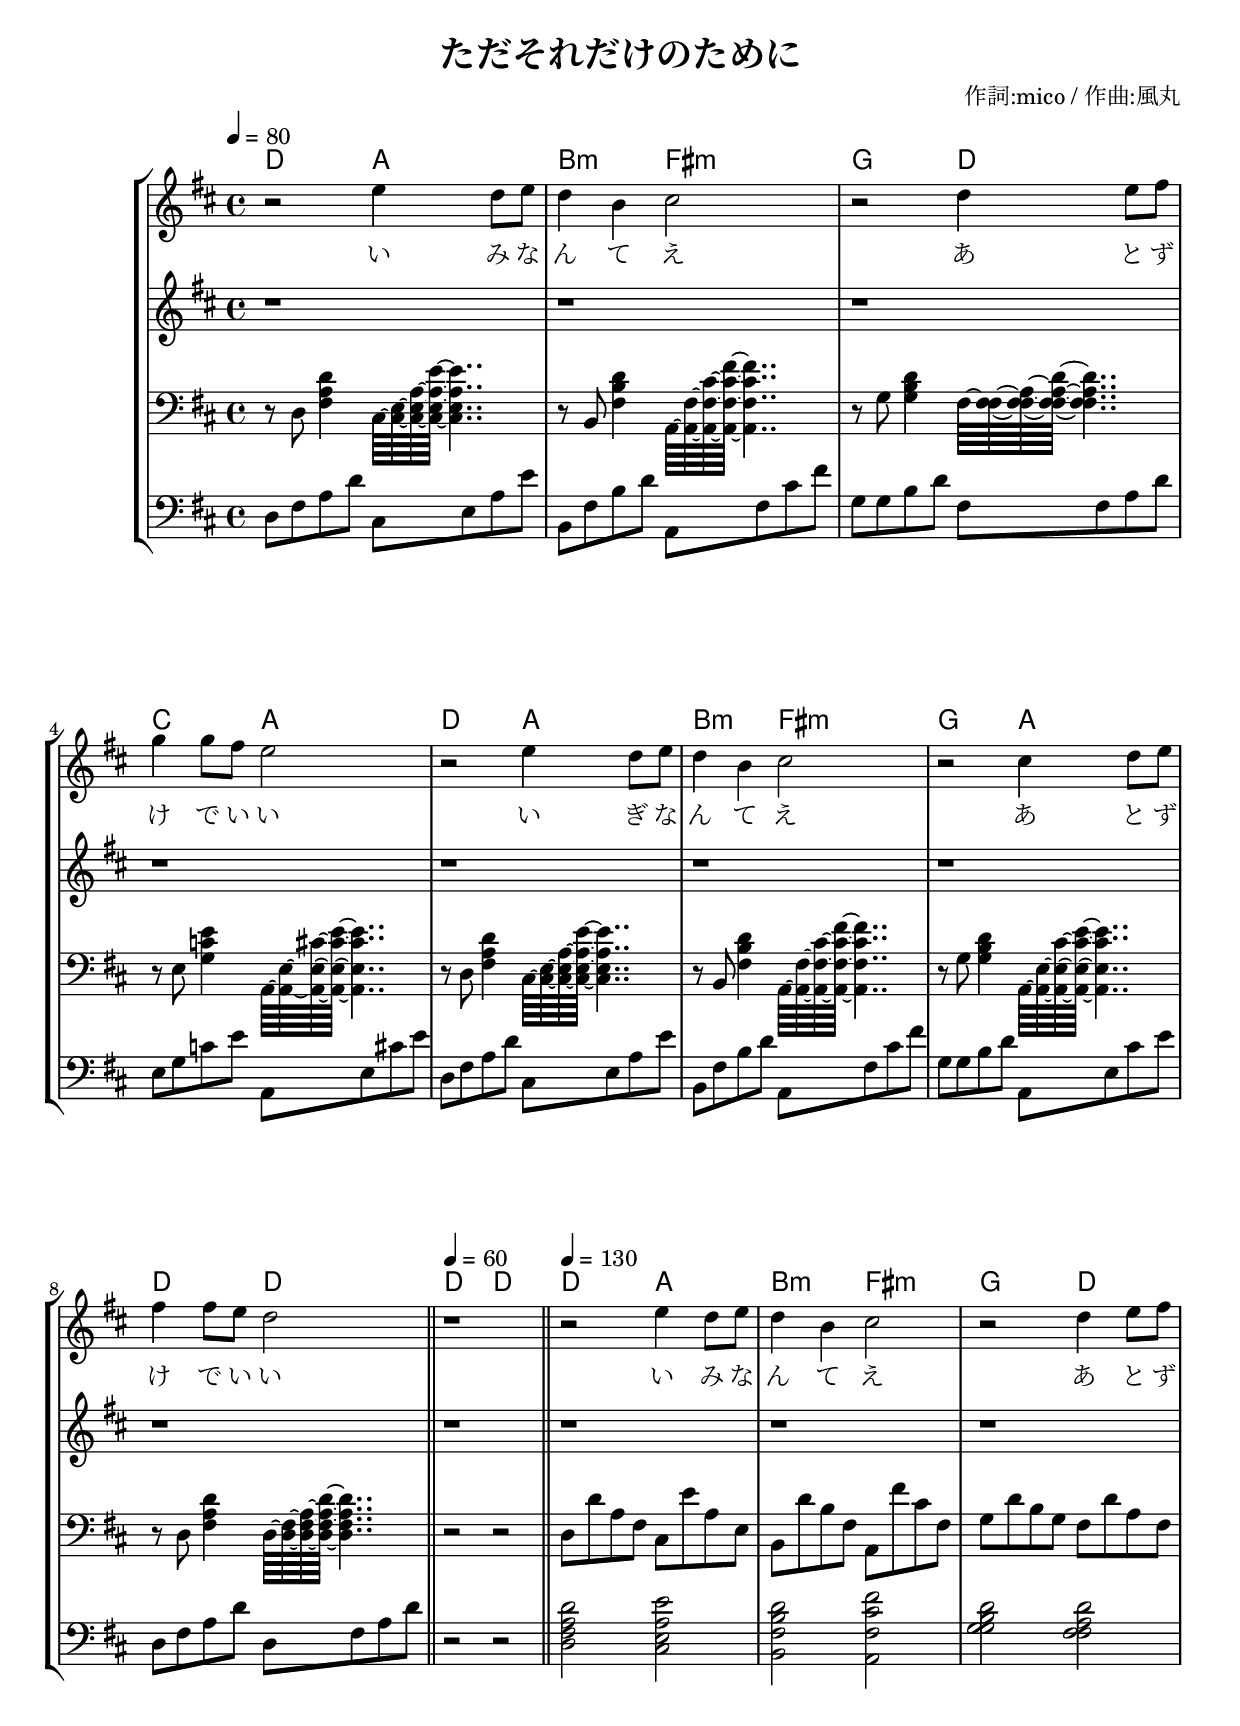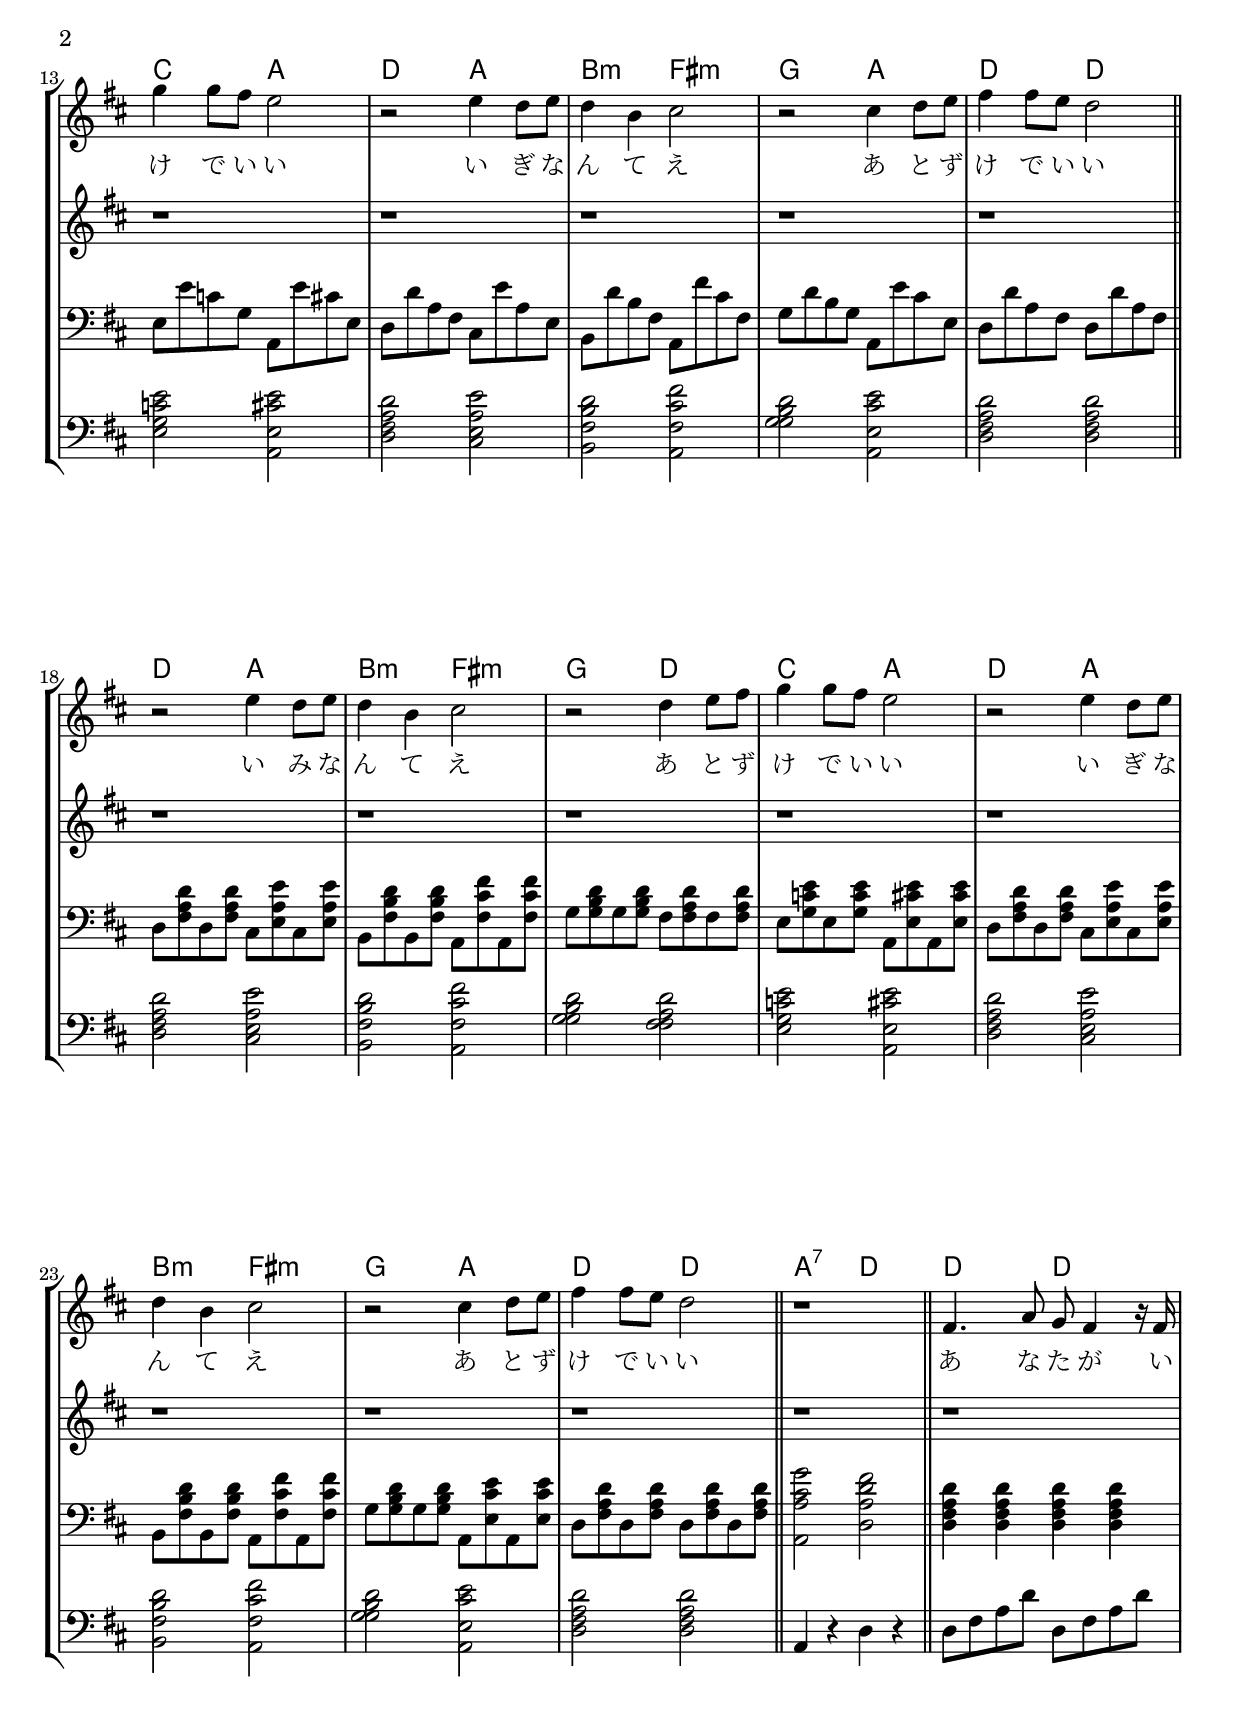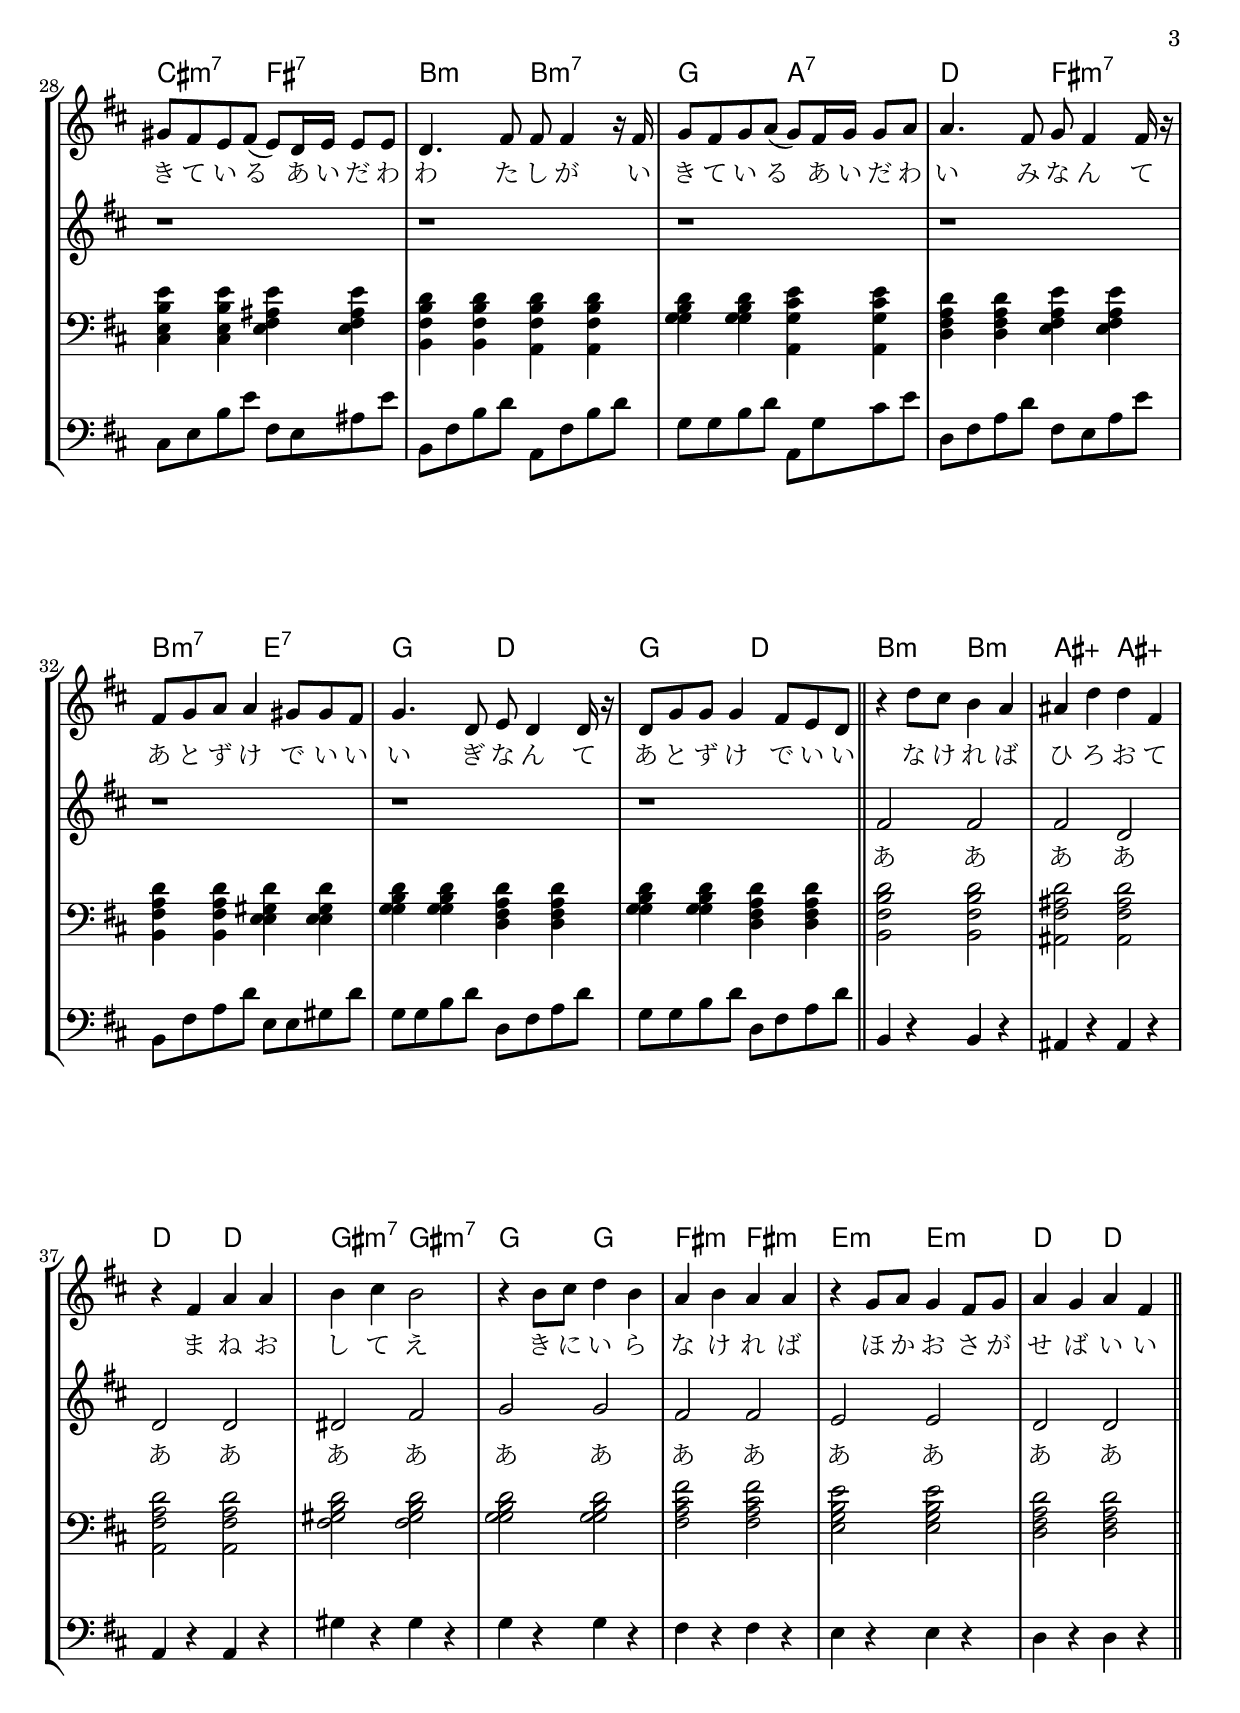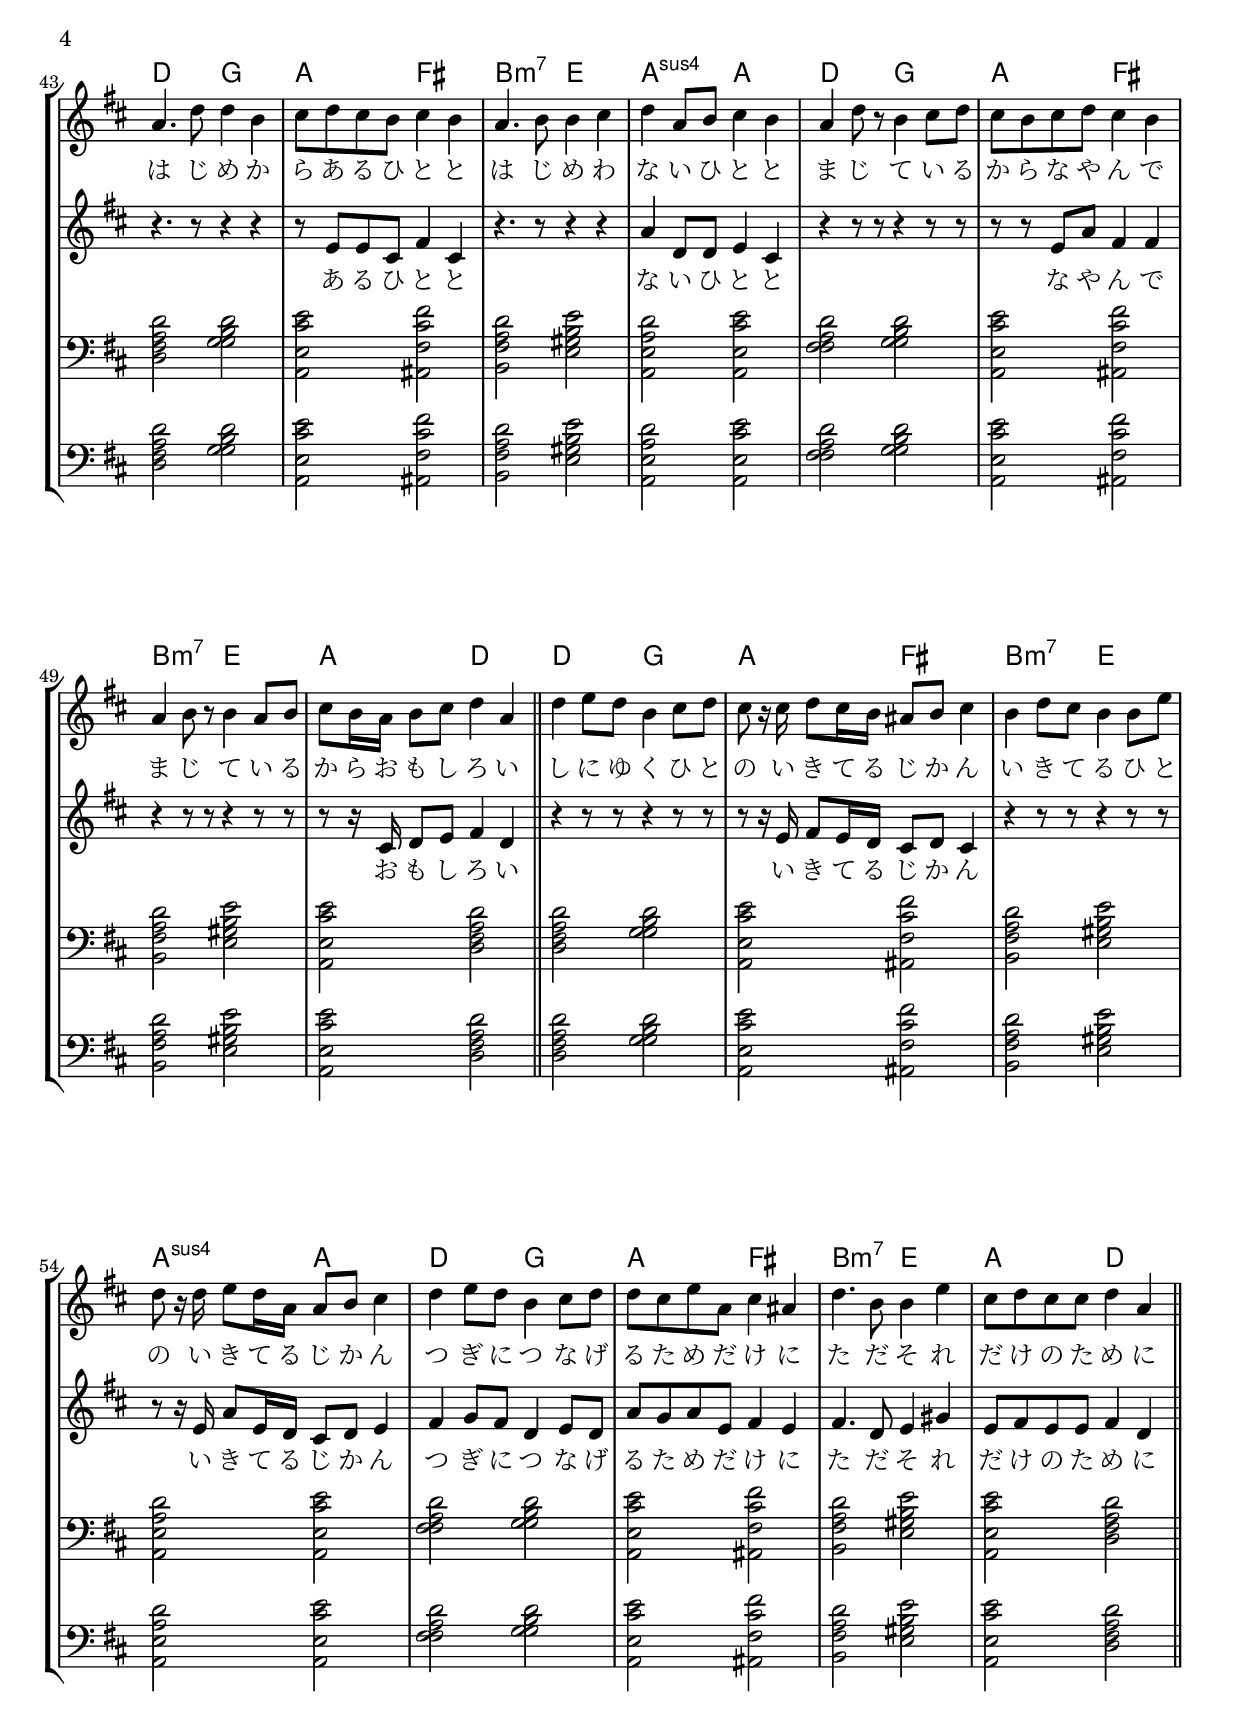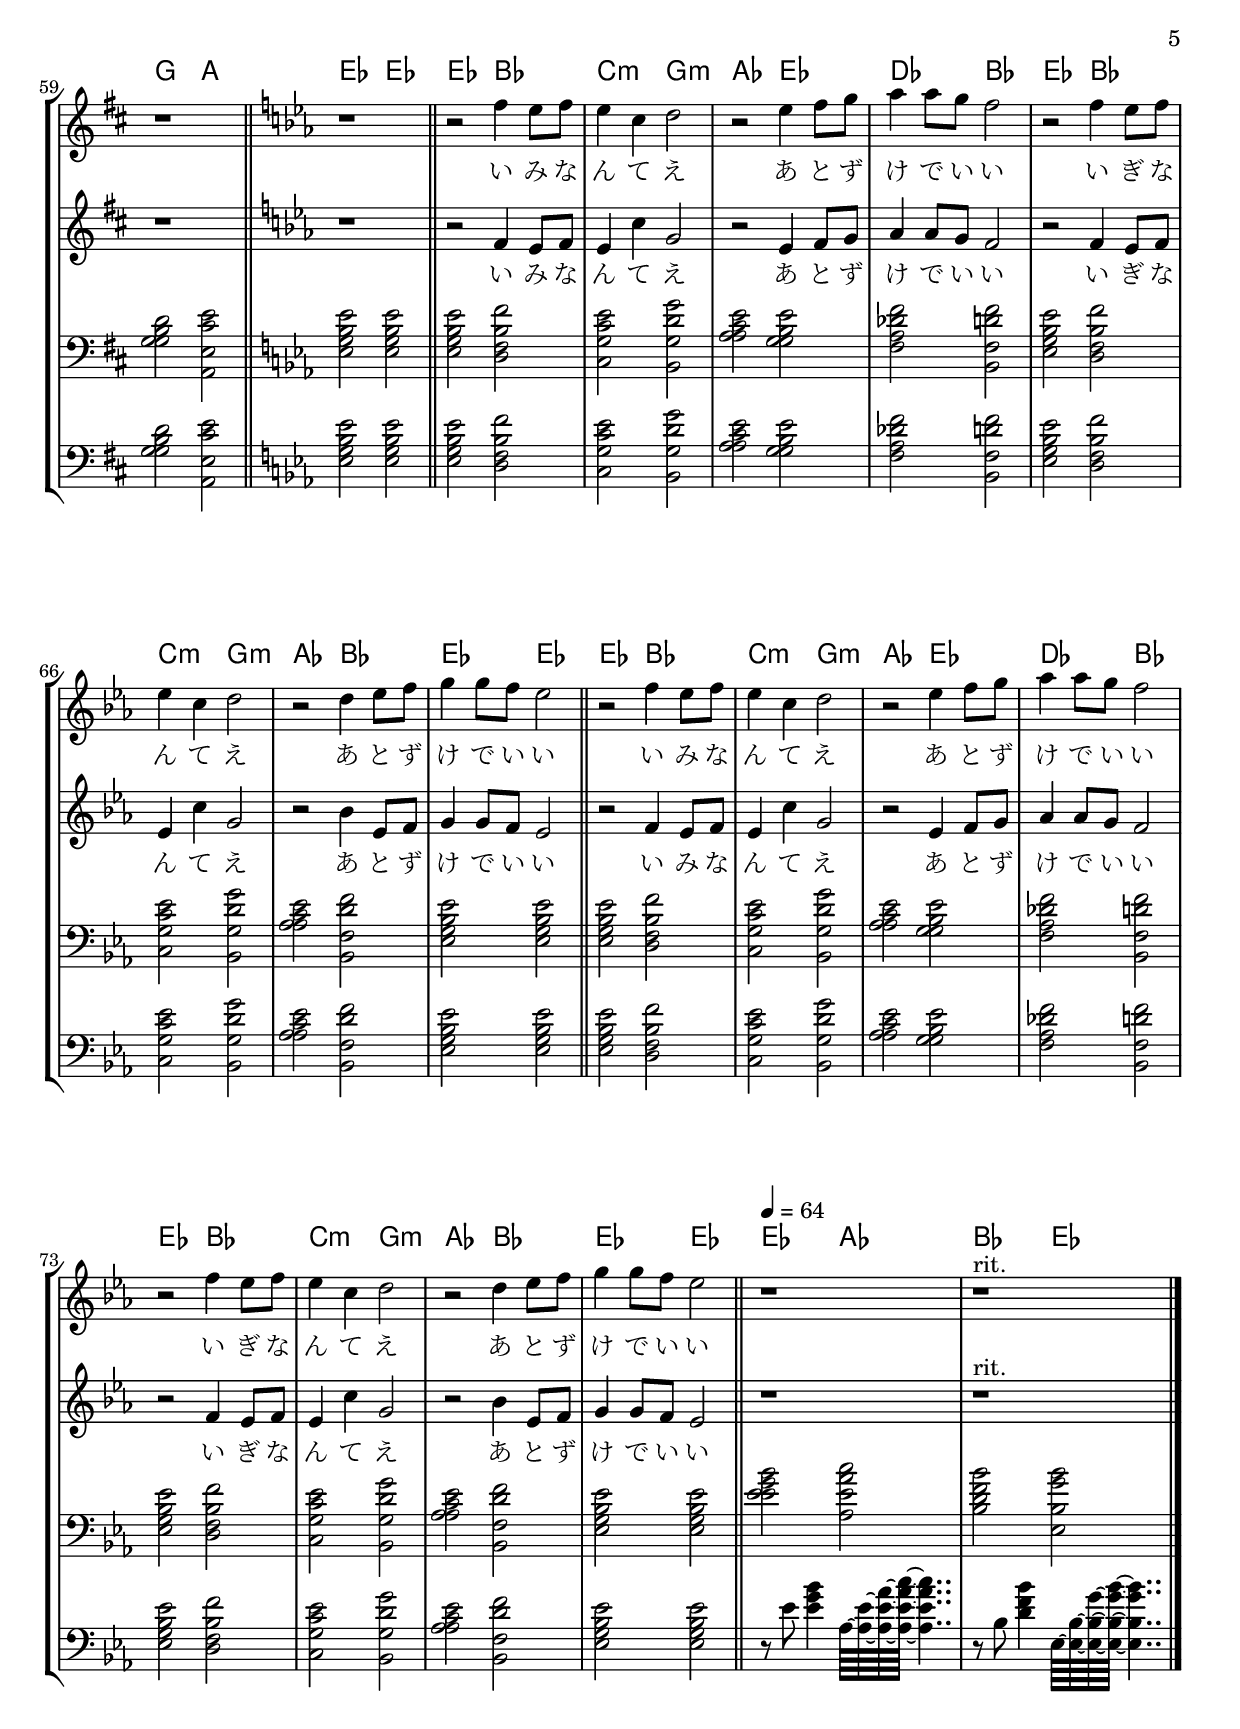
\version "2.12.1"

\header {
	title = \markup {ただそれだけのために}
	composer = \markup \center-column {"作詞:mico / 作曲:風丸"}
}

harmony = \chordmode {
	d2 a b:m fis:m g d c a d a b:m fis:m g a d d 

	d d 

	d a b:m fis:m g d c a d a b:m fis:m g a d d 

	d a b:m fis:m g d c a d a b:m fis:m g a d d 

	a:7 d 

	d d cis:min7 fis:7 b:m b:min7 g a:7 d fis:min7 b:min7 e:7 g d g d 

	b:m b:m ais:aug ais:aug d d gis:m7 gis:m7 g g fis:m fis:m e:m e:m d d 

	d g a fis b:min7 e a:sus4 a d g a fis b:min7 e a d 

	d g a fis b:min7 e a:sus4 a d g a fis b:min7 e a d 

	g a 

	es es 

	es bes c:m g:m as es des bes es bes c:m g:m as bes es es 

	es bes c:m g:m as es des bes es bes c:m g:m as bes es es 

	es as bes es 
}

melody = {
	\set Staff.midiInstrument = #"Music box"
		\key d \major
	\tempo 4 = 80
r2  e''4  d''8  e''8 
	d''4  b'4  cis''2 
	r2  d''4  e''8  fis''8 
	g''4  g''8  fis''8  e''2 
	r2  e''4  d''8  e''8 
	d''4  b'4  cis''2 
	r2  cis''4  d''8  e''8 
	fis''4  fis''8  e''8  d''2
	\tempo 4 = 60
	r1   
	\set Staff.midiInstrument = #"fss0.35"
		\tempo 4 = 130
r2  e''4  d''8  e''8 
	d''4  b'4  cis''2 
	r2  d''4  e''8  fis''8 
	g''4  g''8  fis''8  e''2 
	r2  e''4  d''8  e''8 
	d''4  b'4  cis''2 
	r2  cis''4  d''8  e''8 
	fis''4  fis''8  e''8  d''2
	\set Staff.midiInstrument = #"Harmonica"
	r2  e''4  d''8  e''8 
	d''4  b'4  cis''2 
	r2  d''4  e''8  fis''8 
	g''4  g''8  fis''8  e''2 
	r2  e''4  d''8  e''8 
	d''4  b'4  cis''2 
	r2  cis''4  d''8  e''8 
	fis''4  fis''8  e''8  d''2
	r1   
	\set Staff.midiInstrument = #"fss0.35"
	fis'4.  a'8  g'8  fis'4  r16  fis'16 
	gis'8  fis'8  e'8  fis'8  (e'8)  d'16  e'16  e'8  e'8 
	d'4.  fis'8  fis'8  fis'4  r16  fis'16 
	g'8  fis'8  g'8  a'8  (g'8)  fis'16  g'16  g'8  a'8 
	a'4.  fis'8  g'8  fis'4  fis'16  r16 
	fis'8  g'8  a'8  a'4  gis'8  gis'8  fis'8 
	g'4.  d'8  e'8  d'4  d'16  r16 
	d'8  g'8  g'8  g'4  fis'8  e'8  d'8
	\set Staff.midiInstrument = #"fss0.35"
	r4  d''8  cis''8  b'4  a'4 
	ais'4  d''4  d''4  fis'4 
	r4  fis'4  a'4  a'4 
	b'4  cis''4  b'2 
	r4  b'8  cis''8  d''4  b'4 
	a'4  b'4  a'4  a'4 
	r4  g'8  a'8  g'4  fis'8  g'8 
	a'4  g'4  a'4  fis'4
	\set Staff.midiInstrument = #"fss0.35"
	a'4.  d''8  d''4  b'4 
	cis''8  d''8  cis''8  b'8  cis''4  b'4 
	a'4.  b'8  b'4  cis''4 
	d''4  a'8  b'8  cis''4  b'4 
	a'4  d''8  r8  b'4  cis''8  d''8 
	cis''8  b'8  cis''8  d''8  cis''4  b'4 
	a'4  b'8  r8  b'4  a'8  b'8 
	cis''8  b'16  a'16  b'8  cis''8  d''4  a'4
	\set Staff.midiInstrument = #"fss0.35"
	d''4  e''8  d''8  b'4  cis''8  d''8 
	cis''8  r16  cis''16  d''8  cis''16  b'16  ais'8  b'8  cis''4 
	b'4  d''8  cis''8  b'4  b'8  e''8 
	d''8  r16  d''16  e''8  d''16  a'16  a'8  b'8  cis''4 
	d''4  e''8  d''8  b'4  cis''8  d''8 
	d''8  cis''8  e''8  a'8  cis''4  ais'4 
	d''4.  b'8  b'4  e''4 
	cis''8  d''8  cis''8  cis''8  d''4  a'4
	r1   
	\key es \major
	r1   
	\set Staff.midiInstrument = #"fss0.35"
	r2  f''4  es''8  f''8 
	es''4  c''4  d''2 
	r2  es''4  f''8  g''8 
	as''4  as''8  g''8  f''2 
	r2  f''4  es''8  f''8 
	es''4  c''4  d''2 
	r2  d''4  es''8  f''8 
	g''4  g''8  f''8  es''2
	\set Staff.midiInstrument = #"Brass Section"
	r2  f''4  es''8  f''8 
	es''4  c''4  d''2 
	r2  es''4  f''8  g''8 
	as''4  as''8  g''8  f''2 
	r2  f''4  es''8  f''8 
	es''4  c''4  d''2 
	r2  d''4  es''8  f''8 
	g''4  g''8  f''8  es''2
	\tempo 4 = 64
	r1 | r1^"rit." \bar "|."
}

words = \lyricmode {
	い  み  な  ん  て  え  あ  と  ず  け  で  い  い  い  ぎ  な  ん  て  え  あ  と  ず  け  で  い  い  
	
	い  み  な  ん  て  え  あ  と  ず  け  で  い  い  い  ぎ  な  ん  て  え  あ  と  ず  け  で  い  い  
	い  み  な  ん  て  え  あ  と  ず  け  で  い  い  い  ぎ  な  ん  て  え  あ  と  ず  け  で  い  い  
	
	あ  な  た  が  い  き  て  い  る  あ  い  だ  わ  わ  た  し  が  い  き  て  い  る  あ  い  だ  わ  い  み  な  ん  て  あ  と  ず  け  で  い  い  い  ぎ  な  ん  て  あ  と  ず  け  で  い  い  
	な  け  れ  ば  ひ  ろ  お  て  ま  ね  お  し  て  え  き  に  い  ら  な  け  れ  ば  ほ  か  お  さ  が  せ  ば  い  い  
	は  じ  め  か  ら  あ  る  ひ  と  と  は  じ  め  わ  な  い  ひ  と  と  ま  じ  て  い  る  か  ら  な  や  ん  で  ま  じ  て  い  る  か  ら  お  も  し  ろ  い  
	し  に  ゆ  く  ひ  と  の  い  き  て  る  じ  か  ん  い  き  て  る  ひ  と  の  い  き  て  る  じ  か  ん  つ  ぎ  に  つ  な  げ  る  た  め  だ  け  に  た  だ  そ  れ  だ  け  の  た  め  に  
	
	
	い  み  な  ん  て  え  あ  と  ず  け  で  い  い  い  ぎ  な  ん  て  え  あ  と  ず  け  で  い  い  
	い  み  な  ん  て  え  あ  と  ず  け  で  い  い  い  ぎ  な  ん  て  え  あ  と  ず  け  で  い  い  
	
}

secondmelody = {
	\key d \major
	\tempo 4 = 80
	r1 | r1 | r1 | r1 | r1 | r1 | r1 | r1   
	\tempo 4 = 60
	r1   
	\tempo 4 = 130
	r1 | r1 | r1 | r1 | r1 | r1 | r1 | r1   
	r1 | r1 | r1 | r1 | r1 | r1 | r1 | r1   
	r1   
	r1 | r1 | r1 | r1 | r1 | r1 | r1 | r1   
	\set Staff.midiInstrument = #"fss0.42"
	fis'2  fis'2 
	fis'2  d'2 
	d'2  d'2 
	dis'2  fis'2 
	g'2  g'2 
	fis'2  fis'2 
	e'2  e'2 
	d'2  d'2
	\set Staff.midiInstrument = #"fss0.42"
	r4.  r8  r4  r4 
	r8  e'8  e'8  cis'8  fis'4  cis'4 
	r4.  r8  r4  r4 
	a'4  d'8  d'8  e'4  cis'4 
	r4  r8  r8  r4  r8  r8 
	r8  r8  e'8  a'8  fis'4  fis'4 
	r4  r8  r8  r4  r8  r8 
	r8  r16  cis'16  d'8  e'8  fis'4  d'4
	\set Staff.midiInstrument = #"fss0.42"
	r4  r8  r8  r4  r8  r8 
	r8  r16  e'16  fis'8  e'16  d'16  cis'8  d'8  cis'4 
	r4  r8  r8  r4  r8  r8 
	r8  r16  e'16  a'8  e'16  d'16  cis'8  d'8  e'4 
	fis'4  g'8  fis'8  d'4  e'8  d'8 
	a'8  g'8  a'8  e'8  fis'4  e'4 
	fis'4.  d'8  e'4  gis'4 
	e'8  fis'8  e'8  e'8  fis'4  d'4
	r1   
	\key es \major
	r1   
	\set Staff.midiInstrument = #"fss0.35"
	r2  f'4  es'8  f'8 
	es'4  c''4  g'2 
	r2  es'4  f'8  g'8 
	as'4  as'8  g'8  f'2 
	r2  f'4  es'8  f'8 
	es'4  c''4  g'2 
	r2  bes'4  es'8  f'8 
	g'4  g'8  f'8  es'2
	\set Staff.midiInstrument = #"Brass Section"
	r2  f'4  es'8  f'8 
	es'4  c''4  g'2 
	r2  es'4  f'8  g'8 
	as'4  as'8  g'8  f'2 
	r2  f'4  es'8  f'8 
	es'4  c''4  g'2 
	r2  bes'4  es'8  f'8 
	g'4  g'8  f'8  es'2
	\tempo 4 = 64
	r1 | r1^"rit." \bar "|."
}

secondwords = \lyricmode {
	
	
	
	
	
	
	あ  あ  あ  あ  あ  あ  あ  あ  あ  あ  あ  あ  あ  あ  あ  あ  
	あ  る  ひ  と  と  な  い  ひ  と  と  な  や  ん  で  お  も  し  ろ  い  
	い  き  て  る  じ  か  ん  い  き  て  る  じ  か  ん  つ  ぎ  に  つ  な  げ  る  た  め  だ  け  に  た  だ  そ  れ  だ  け  の  た  め  に  
	
	
	い  み  な  ん  て  え  あ  と  ず  け  で  い  い  い  ぎ  な  ん  て  え  あ  と  ず  け  で  い  い  
	い  み  な  ん  て  え  あ  と  ず  け  で  い  い  い  ぎ  な  ん  て  え  あ  と  ず  け  で  い  い  
	
}

tempochange = {
	\tempo 4 = 80
	r1 | r1 | r1 | r1 | r1 | r1 | r1 | r1 \bar "||"
	\tempo 4 = 60
	r1 \bar "||"
	\tempo 4 = 130
	r1 | r1 | r1 | r1 | r1 | r1 | r1 | r1 \bar "||"
	\tempo 4 = 130
	r1 | r1 | r1 | r1 | r1 | r1 | r1 | r1 \bar "||"
	\tempo 4 = 130
	r1 \bar "||"
	\tempo 4 = 130
	r1 | r1 | r1 | r1 | r1 | r1 | r1 | r1 \bar "||"
	\tempo 4 = 130
	r1 | r1 | r1 | r1 | r1 | r1 | r1 | r1 \bar "||"
	\tempo 4 = 130
	r1 | r1 | r1 | r1 | r1 | r1 | r1 | r1 \bar "||"
	\tempo 4 = 130
	r1 | r1 | r1 | r1 | r1 | r1 | r1 | r1 \bar "||"
	\tempo 4 = 130
	r1 \bar "||"
	\tempo 4 = 130
	r1 \bar "||"
	\tempo 4 = 130
	r1 | r1 | r1 | r1 | r1 | r1 | r1 | r1 \bar "||"
	\tempo 4 = 130
	r1 | r1 | r1 | r1 | r1 | r1 | r1 | r1 \bar "||"
	\tempo 4 = 64
	r1 | \tempo 4 = 48 r2 \tempo 4 = 42 r2 \bar "|."
}

mainacc = {
	\clef bass
	\set Staff.midiInstrument = #"Music box"
	\key d \major
	\tempo 4 = 80
	r8 d8 <fis a d'>4
	cis64~ <cis~ e~> <cis~ e~ a~> <cis e a e'>~ <cis e a e'>4..
	r8 b,8 <fis b d'>4
	a,64~ <a,~ fis~> <a,~ fis~ cis'~> <a, fis cis' fis'>~ <a, fis cis' fis'>4..
	r8 g8 <g b d'>4
	fis64~ <fis~ fis~> <fis~ fis~ a~> <fis fis a d'>~ <fis fis a d'>4..
	r8 e8 <g c' e'>4
	a,64~ <a,~ e~> <a,~ e~ cis'~> <a, e cis' e'>~ <a, e cis' e'>4..
	r8 d8 <fis a d'>4
	cis64~ <cis~ e~> <cis~ e~ a~> <cis e a e'>~ <cis e a e'>4..
	r8 b,8 <fis b d'>4
	a,64~ <a,~ fis~> <a,~ fis~ cis'~> <a, fis cis' fis'>~ <a, fis cis' fis'>4..
	r8 g8 <g b d'>4
	a,64~ <a,~ e~> <a,~ e~ cis'~> <a, e cis' e'>~ <a, e cis' e'>4..
	r8 d8 <fis a d'>4
	d64~ <d~ fis~> <d~ fis~ a~> <d fis a d'>~ <d fis a d'>4..
	\bar "||"

	\set Staff.midiInstrument = #"Acoustic grand"
	\tempo 4 = 60
	r2
	r2
	\bar "||"

	\set Staff.midiInstrument = #"Acoustic Guitar (steel)"
	\tempo 4 = 130
	d8 d' a fis
	cis8 e' a e
	b,8 d' b fis
	a,8 fis' cis' fis
	g8 d' b g
	fis8 d' a fis
	e8 e' c' g
	a,8 e' cis' e
	d8 d' a fis
	cis8 e' a e
	b,8 d' b fis
	a,8 fis' cis' fis
	g8 d' b g
	a,8 e' cis' e
	d8 d' a fis
	d8 d' a fis
	\bar "||"

	\set Staff.midiInstrument = #"Acoustic Guitar (steel)"
	d8 <fis a d'> d <fis a d'>
	cis8 <e a e'> cis <e a e'>
	b,8 <fis b d'> b, <fis b d'>
	a,8 <fis cis' fis'> a, <fis cis' fis'>
	g8 <g b d'> g <g b d'>
	fis8 <fis a d'> fis <fis a d'>
	e8 <g c' e'> e <g c' e'>
	a,8 <e cis' e'> a, <e cis' e'>
	d8 <fis a d'> d <fis a d'>
	cis8 <e a e'> cis <e a e'>
	b,8 <fis b d'> b, <fis b d'>
	a,8 <fis cis' fis'> a, <fis cis' fis'>
	g8 <g b d'> g <g b d'>
	a,8 <e cis' e'> a, <e cis' e'>
	d8 <fis a d'> d <fis a d'>
	d8 <fis a d'> d <fis a d'>
	\bar "||"

	\set Staff.midiInstrument = #"Acoustic grand"
	<a, a cis' g'>2
	<d a d' fis'>2
	\bar "||"

	\set Staff.midiInstrument = #"Acoustic grand"
	<d fis a d'>4 <d fis a d'>4
	<d fis a d'>4 <d fis a d'>4
	<cis e b e'>4 <cis e b e'>4
	<fis e ais e'>4 <fis e ais e'>4
	<b, fis b d'>4 <b, fis b d'>4
	<a, fis b d'>4 <a, fis b d'>4
	<g g b d'>4 <g g b d'>4
	<a, g cis' e'>4 <a, g cis' e'>4
	<d fis a d'>4 <d fis a d'>4
	<fis e a e'>4 <fis e a e'>4
	<b, fis a d'>4 <b, fis a d'>4
	<e e gis d'>4 <e e gis d'>4
	<g g b d'>4 <g g b d'>4
	<d fis a d'>4 <d fis a d'>4
	<g g b d'>4 <g g b d'>4
	<d fis a d'>4 <d fis a d'>4
	\bar "||"

	\set Staff.midiInstrument = #"Acoustic Guitar (steel)"
	<b, fis b d'>2
	<b, fis b d'>2
	<ais, fis ais d'>2
	<ais, fis ais d'>2
	<a, fis a d'>2
	<a, fis a d'>2
	<gis fis b d'>2
	<gis fis b d'>2
	<g g b d'>2
	<g g b d'>2
	<fis a cis' fis'>2
	<fis a cis' fis'>2
	<e g b e'>2
	<e g b e'>2
	<d fis a d'>2
	<d fis a d'>2
	\bar "||"

	\set Staff.midiInstrument = #"Violin"
	<d fis a d'>2
	<g g b d'>2
	<a, e cis' e'>2
	<ais, fis cis' fis'>2
	<b, fis a d'>2
	<gis e b e'>2
	<a, e a d'>2
	<a, e cis' e'>2
	<fis fis a d'>2
	<g g b d'>2
	<a, e cis' e'>2
	<ais, fis cis' fis'>2
	<b, fis a d'>2
	<gis e b e'>2
	<a, e cis' e'>2
	<d fis a d'>2
	\bar "||"

	\set Staff.midiInstrument = #"Violin"
	<d fis a d'>2
	<g g b d'>2
	<a, e cis' e'>2
	<ais, fis cis' fis'>2
	<b, fis a d'>2
	<gis e b e'>2
	<a, e a d'>2
	<a, e cis' e'>2
	<fis fis a d'>2
	<g g b d'>2
	<a, e cis' e'>2
	<ais, fis cis' fis'>2
	<b, fis a d'>2
	<gis e b e'>2
	<a, e cis' e'>2
	<d fis a d'>2
	\bar "||"

	\set Staff.midiInstrument = #"Brass Section"
	<g g b d'>2
	<a, e cis' e'>2
	\bar "||"

	\set Staff.midiInstrument = #"Brass Section"
	\key es \major
	<es g bes es'>2
	<es g bes es'>2
	\bar "||"

	\set Staff.midiInstrument = #"Brass Section"
	<es g bes es'>2
	<d f bes f'>2
	<c g c' es'>2
	<bes, g d' g'>2
	<as as c' es'>2
	<g g bes es'>2
	<f as des' f'>2
	<bes, f d' f'>2
	<es g bes es'>2
	<d f bes f'>2
	<c g c' es'>2
	<bes, g d' g'>2
	<as as c' es'>2
	<bes, f d' f'>2
	<es g bes es'>2
	<es g bes es'>2
	\bar "||"

	\set Staff.midiInstrument = #"Brass Section"
	<es g bes es'>2
	<d f bes f'>2
	<c g c' es'>2
	<bes, g d' g'>2
	<as as c' es'>2
	<g g bes es'>2
	<f as des' f'>2
	<bes, f d' f'>2
	<es g bes es'>2
	<d f bes f'>2
	<c g c' es'>2
	<bes, g d' g'>2
	<as as c' es'>2
	<bes, f d' f'>2
	<es g bes es'>2
	<es g bes es'>2
	\bar "||"

	\set Staff.midiInstrument = #"String Ensemble 1"
	\tempo 4 = 64
	<es' es' g' bes'>2
	<as es' as' c''>2
	<bes d' f' bes'>2
	<es bes g' bes'>2
	\bar "|."
}

subacc = {
	\clef bass
	\set Staff.midiInstrument = #"Music box"
	\key d \major
	\tempo 4 = 80
	d8 fis8 a8 d'8
	cis8 e8 a8 e'8
	b,8 fis8 b8 d'8
	a,8 fis8 cis'8 fis'8
	g8 g8 b8 d'8
	fis8 fis8 a8 d'8
	e8 g8 c'8 e'8
	a,8 e8 cis'8 e'8
	d8 fis8 a8 d'8
	cis8 e8 a8 e'8
	b,8 fis8 b8 d'8
	a,8 fis8 cis'8 fis'8
	g8 g8 b8 d'8
	a,8 e8 cis'8 e'8
	d8 fis8 a8 d'8
	d8 fis8 a8 d'8
	\bar "||"

	\set Staff.midiInstrument = #"Acoustic grand"
	\tempo 4 = 60
	r2
	r2
	\bar "||"

	\set Staff.midiInstrument = #"Electric Guitar (clean)"
	\tempo 4 = 130
	<d fis a d'>2
	<cis e a e'>2
	<b, fis b d'>2
	<a, fis cis' fis'>2
	<g g b d'>2
	<fis fis a d'>2
	<e g c' e'>2
	<a, e cis' e'>2
	<d fis a d'>2
	<cis e a e'>2
	<b, fis b d'>2
	<a, fis cis' fis'>2
	<g g b d'>2
	<a, e cis' e'>2
	<d fis a d'>2
	<d fis a d'>2
	\bar "||"

	\set Staff.midiInstrument = #"Electric Guitar (clean)"
	<d fis a d'>2
	<cis e a e'>2
	<b, fis b d'>2
	<a, fis cis' fis'>2
	<g g b d'>2
	<fis fis a d'>2
	<e g c' e'>2
	<a, e cis' e'>2
	<d fis a d'>2
	<cis e a e'>2
	<b, fis b d'>2
	<a, fis cis' fis'>2
	<g g b d'>2
	<a, e cis' e'>2
	<d fis a d'>2
	<d fis a d'>2
	\bar "||"

	\set Staff.midiInstrument = #"Violin"
	a,4 r4
	d4 r4
	\bar "||"

	\set Staff.midiInstrument = #"Electric Guitar (clean)"
	d8 fis8 a8 d'8
	d8 fis8 a8 d'8
	cis8 e8 b8 e'8
	fis8 e8 ais8 e'8
	b,8 fis8 b8 d'8
	a,8 fis8 b8 d'8
	g8 g8 b8 d'8
	a,8 g8 cis'8 e'8
	d8 fis8 a8 d'8
	fis8 e8 a8 e'8
	b,8 fis8 a8 d'8
	e8 e8 gis8 d'8
	g8 g8 b8 d'8
	d8 fis8 a8 d'8
	g8 g8 b8 d'8
	d8 fis8 a8 d'8
	\bar "||"

	\set Staff.midiInstrument = #"Glockenspiel"
	b,4 r4
	b,4 r4
	ais,4 r4
	ais,4 r4
	a,4 r4
	a,4 r4
	gis4 r4
	gis4 r4
	g4 r4
	g4 r4
	fis4 r4
	fis4 r4
	e4 r4
	e4 r4
	d4 r4
	d4 r4
	\bar "||"

	\set Staff.midiInstrument = #"Orchestra Hit"
	<d fis a d'>2
	<g g b d'>2
	<a, e cis' e'>2
	<ais, fis cis' fis'>2
	<b, fis a d'>2
	<gis e b e'>2
	<a, e a d'>2
	<a, e cis' e'>2
	<fis fis a d'>2
	<g g b d'>2
	<a, e cis' e'>2
	<ais, fis cis' fis'>2
	<b, fis a d'>2
	<gis e b e'>2
	<a, e cis' e'>2
	<d fis a d'>2
	\bar "||"

	\set Staff.midiInstrument = #"Choir Aahs"
	<d fis a d'>2
	<g g b d'>2
	<a, e cis' e'>2
	<ais, fis cis' fis'>2
	<b, fis a d'>2
	<gis e b e'>2
	<a, e a d'>2
	<a, e cis' e'>2
	<fis fis a d'>2
	<g g b d'>2
	<a, e cis' e'>2
	<ais, fis cis' fis'>2
	<b, fis a d'>2
	<gis e b e'>2
	<a, e cis' e'>2
	<d fis a d'>2
	\bar "||"

	\set Staff.midiInstrument = #"String Ensemble 1"
	<g g b d'>2
	<a, e cis' e'>2
	\bar "||"

	\set Staff.midiInstrument = #"String Ensemble 1"
	\key es \major
	<es g bes es'>2
	<es g bes es'>2
	\bar "||"

	\set Staff.midiInstrument = #"String Ensemble 1"
	<es g bes es'>2
	<d f bes f'>2
	<c g c' es'>2
	<bes, g d' g'>2
	<as as c' es'>2
	<g g bes es'>2
	<f as des' f'>2
	<bes, f d' f'>2
	<es g bes es'>2
	<d f bes f'>2
	<c g c' es'>2
	<bes, g d' g'>2
	<as as c' es'>2
	<bes, f d' f'>2
	<es g bes es'>2
	<es g bes es'>2
	\bar "||"

	\set Staff.midiInstrument = #"String Ensemble 1"
	<es g bes es'>2
	<d f bes f'>2
	<c g c' es'>2
	<bes, g d' g'>2
	<as as c' es'>2
	<g g bes es'>2
	<f as des' f'>2
	<bes, f d' f'>2
	<es g bes es'>2
	<d f bes f'>2
	<c g c' es'>2
	<bes, g d' g'>2
	<as as c' es'>2
	<bes, f d' f'>2
	<es g bes es'>2
	<es g bes es'>2
	\bar "||"

	\set Staff.midiInstrument = #"orchestral strings"
	\tempo 4 = 64
	r8 es'8 <es' g' bes'>4
	as64~ <as~ es'~> <as~ es'~ as'~> <as es' as' c''>~ <as es' as' c''>4..
	r8 bes8 <d' f' bes'>4
	es64~ <es~ bes~> <es~ bes~ g'~> <es bes g' bes'>~ <es bes g' bes'>4..
	\bar "|."
}

percA = {
	\drummode {
	r1 |r1 |r1 |r1 |r1 |r1 |r1 |r1 \bar "||"
	r1 \bar "||"
	cymr4 cymr4 cymr4 cymr4  |cymr4 cymr8 cymr16 cymr16 cymr4 cymr4  |cymr4 cymr4 cymr4 cymr4  |cymr4 cymr2.  |cymr4 cymr4 cymr4 cymr4  |cymr4 cymr8 cymr16 cymr16 cymr4 cymr4  |cymr4 cymr4 cymr4 cymr4  |cymr4 cymr2.  \bar "||"
	\times 16/12{ hh8. hh8. hh8. hh8. } |\times 16/12{ hh8. hh8. hh8. hh8. } |\times 16/12{ hh8. hh8. hh8. hh8. } |\times 16/12{ hh8. hh8. hh8. hh8. } |\times 16/12{ hh8. hh8. hh8. hh8. } |\times 16/12{ hh8. hh8. hh8. hh8. } |\times 16/12{ hh8. hh8. hh8. hh8. } |\times 16/12{ r8. hh4 hh8 hh8. } \bar "||"
	r1 \bar "||"
	hh8 hh8 hh8 hh8 hh8 hh8 hh8 hh8  |hh8 hh8 hh8 hh8 hh4 hh8 hh8  |hh8 hh8 hh8 hh8 hh8 hh8 hh8 hh8  |hh8 hh8 hh8 hh2 r8  |hh8 hh8 hh8 hh8 hh8 hh8 hh8 hh8  |hh8 hh8 hh8 hh8 hh4 hh8 hh8  |hh8 hh8 hh8 hh8 hh8 hh8 hh8 hh8  |r8 hh2. r8  \bar "||"
	hh4 hh8 hh2 r8  |\times 16/32{ hh2 hh8. hh8. hh4. hh2. } |hh4 hh8 hh2 r8  |hh4 hh8 hh4 hh4.  |hh4 hh8 hh2 r8  |\times 16/32{ hh2 hh8. hh8. hh4. hh2. } |hh4 hh8 hh2 r8  |\times 16/32{ hh2 hh8. hh1 r4 r16 } \bar "||"
	r4 sn2 sn8. sn16  |r4 sn2 sn8. sn16  |r4 sn2 sn8. sn16  |r4 sn2 sn8. sn16  |r4 sn2 sn8. sn16  |r4 sn2 sn8. sn16  |r4 sn2 sn8. sn16  |r8 sn8 sn4 sn8 sn8 sn16 sn8 sn16  \bar "||"
	r2 hho2  |r2 hho2  |r2 hho2  |r2 hho2  |r2 hho2  |r2 hho2  |r2 hho2  |r2 hho2  \bar "||"
	r1 \bar "||"
	r1  \bar "||"
	cymc1  |r1  |r1  |r1  |cymc1  |r1  |r1  |r1  \bar "||"
	r1  |hh4 hh4 hh4 hh4  |r1  |hh4 hh4 hh4 hh4  |r1  |hh4 hh4 hh4 hh4  |r1  |hh4 hh4 hh2  \bar "||"
	r1 |r1 \bar "|."
	}
}

percB = {
	\drummode {
	r1 |r1 |r1 |r1 |r1 |r1 |r1 |r1 \bar "||"
	r1 \bar "||"
	r2 sn2  |r2 sn2  |r2 sn2  |r8 sn8 sn2.  |r2 sn2  |r2 sn2  |r2 sn2  |r8 sn8 sn2.  \bar "||"
	\times 16/12{ r8. sn4. sn8. } |\times 16/12{ r8. sn4. sn8 sn16 } |\times 16/12{ r8. sn4. sn8. } |\times 16/12{ r8. sn4. sn8 sn16 } |\times 16/12{ r8. sn4. sn8. } |\times 16/12{ r8. sn4. sn8 sn16 } |\times 16/12{ r8. sn4. sn8. } |\times 16/12{ sn16 sn4 r16 sn8 sn4 } \bar "||"
	r1 \bar "||"
	r4 sn8. sn8 sn8. sn8. sn16  |r4 sn8. sn8 sn8. sn4  |r4 sn8. sn8 sn8. sn8. sn16  |r8 sn8 sn4 sn8 sn16 sn8 sn8 sn16  |r4 sn8. sn8 sn8. sn8. sn16  |r4 sn8. sn8 sn8. sn4  |r4 sn8. sn8 sn8. sn8. sn16  |r4 sn2 sn4  \bar "||"
	r16 hhp8 hhp8 hhp2 r8.  |\times 16/32{ r8 hhp4 hhp4 hhp8 hhp2 r8 hhp2 r8 } |r16 hhp8 hhp8 hhp2 r8.  |r16 hhp8 hhp8 hhp8. hhp2  |r16 hhp8 hhp8 hhp2 r8.  |\times 16/32{ r8 hhp4 hhp4 hhp8 hhp2 r8 hhp2 r8 } |r16 hhp8 hhp8 hhp2 r8.  |\times 16/32{ r8 hhp4 hhp4 hhp8 hhp1 r4 } \bar "||"
	r4. r16 tommh8 tommh4. r16  |r1  |r4. r16 tommh8 tommh4. r16  |r1  |r4. r16 tommh8 tommh4. r16  |r1  |r4. r16 tommh8 tommh4. r16  |r1  \bar "||"
	r8 hh16 hh16 hh8 hh16 hh8. hh16 hh16 hh8 hh16 hh16  |hh8 hh16 hh16 hh8 hh16 hh8. hh16 hh16 hh8 hh8  |hh8 hh16 hh16 hh8 hh16 hh8. hh16 hh16 hh8 hh16 hh16  |hh8 hh16 hh16 hh8 hh16 hh8. hh16 hh16 hh8 hh8  |r8 hh16 hh16 hh8 hh16 hh8. hh16 hh16 hh8 hh16 hh16  |hh8 hh16 hh16 hh8 hh16 hh8. hh16 hh16 hh8 hh8  |hh8 hh16 hh16 hh8 hh16 hh8. hh16 hh16 hh8 hh16 hh16  |hh8 hh16 hh16 hh8 hh16 hh8 hh4. r16  \bar "||"
	r1 \bar "||"
	sn16 sn16 sn16 sn16 sn16 sn16 sn16 sn16 sn16 sn16 sn16 sn16 sn16 sn16 sn16 sn16  \bar "||"
	r8 hho8 hho8 hho8 hho8 hho8 hho8 hho8  |hho8 hho8 hho8 hho8 hho8 hho8 hho8 hho8  |hho8 hho8 hho8 hho8 hho8 hho8 hho8 hho8  |hho8 hho8 hho8 hho8 hho8 hho4.  |r8 hho8 hho8 hho8 hho8 hho8 hho8 hho8  |hho8 hho8 hho8 hho8 hho8 hho8 hho8 hho8  |hho8 hho8 hho8 hho8 hho8 hho8 hho8 hho8  |hho8 hho8 hho8 hho8 hho8 hho4.  \bar "||"
	sn4 sn4 sn4 sn4  |r4 sn2 sn8. sn16  |sn4 sn4 sn4 sn4  |r4 sn2 sn8. sn16  |sn4 sn4 sn4 sn4  |r4 sn2 sn8. sn16  |sn4 sn4 sn4 sn4  |r4 sn4 r16 sn16 sn16 sn16 sn16 sn16 sn16 sn16  \bar "||"
	r1 |r1 \bar "|."
	}
}

percC = {
	\drummode {
	r1 |r1 |r1 |r1 |r1 |r1 |r1 |r1 \bar "||"
	r1 \bar "||"
	bd2. r8 bd8  |bd2. r8 bd8  |bd2. r8 bd8  |bd4. bd8 bd4. bd8  |bd2. r8 bd8  |bd2. r8 bd8  |bd2. r8 bd8  |bd2 r8 bd4.  \bar "||"
	\times 16/12{ bd4 r16 bd16 bd4. } |\times 16/12{ bd4 r16 bd16 bd4. } |\times 16/12{ bd4 r16 bd16 bd4. } |\times 16/12{ bd4 r16 bd16 bd4. } |\times 16/12{ bd4 r16 bd16 bd4. } |\times 16/12{ bd4 r16 bd16 bd4. } |\times 16/12{ bd4 r16 bd16 bd4. } |\times 16/12{ r8 bd16 bd8 bd16 bd8 bd16 bd8 bd16 } \bar "||"
	r1 \bar "||"
	bd8 bd4 bd2 bd8  |bd8 bd2 bd4.  |bd8 bd4 bd2 bd8  |bd4 r16 bd8. bd2  |bd8 bd4 bd2 bd8  |bd8 bd2 bd4.  |bd8 bd4 bd2 bd8  |bd8 bd4. bd4. bd8  \bar "||"
	r1  |\times 16/32{ r1 r2 hho2 } |r1  |\times 16/32{ r1 r2 hho2 } |r1  |\times 16/32{ r1 r2 hho2 } |r1  |\times 16/32{ r1 r2 hho2 } \bar "||"
	r8 toml8 toml8 toml8 toml8 toml8 toml8 toml8  |toml8 toml8 toml8 toml8 toml8 toml8 toml8 toml8  |toml8 toml8 toml8 toml8 toml8 toml8 toml8 toml8  |toml8 toml8 toml8 toml8 toml8 toml8 toml8 toml8  |r8 toml8 toml8 toml8 toml8 toml8 toml8 toml8  |toml8 toml8 toml8 toml8 toml8 toml8 toml8 toml8  |toml8 toml8 toml8 toml8 toml8 toml8 toml8 toml8  |toml8 toml8 toml8 toml8 toml8 toml8 toml8 toml8  \bar "||"
	r4 sn2 sn4  |r4 sn2 sn4  |r4 sn2 sn4  |r4 sn2 sn4  |r4 sn2 sn4  |r4 sn2 sn4  |r4 sn2 sn4  |r4 sn4. sn16 sn8 sn16 sn16 sn16  \bar "||"
	r1 \bar "||"
	bd4 bd4 bd8 bd8 bd8 bd8  \bar "||"
	r1  |r1  |r1  |r2. hh4  |r1  |r1  |r1  |r2. hh4  \bar "||"
	bd16 bd16 bd16 bd16 bd16 bd16 bd16 bd16 bd16 bd16 bd16 bd16 bd16 bd16 bd16 bd16  |bd8 bd8 bd8 bd8 bd8 bd8 bd8 bd8  |bd16 bd16 bd16 bd16 bd16 bd16 bd16 bd16 bd16 bd16 bd16 bd16 bd16 bd16 bd16 bd16  |bd8 bd8 bd8 bd8 bd8 bd8 bd8 bd8  |bd16 bd16 bd16 bd16 bd16 bd16 bd16 bd16 bd16 bd16 bd16 bd16 bd16 bd16 bd16 bd16  |bd8 bd8 bd8 bd8 bd8 bd8 bd8 bd8  |bd16 bd16 bd16 bd16 bd16 bd16 bd16 bd16 bd16 bd16 bd16 bd16 bd16 bd16 bd16 bd16  |bd8 bd8 bd8 bd8 bd8 bd8 bd8 bd8  \bar "||"
	r1 |r1 \bar "|."
	}
}

percD = {
	\drummode {
	r1 |r1 |r1 |r1 |r1 |r1 |r1 |r1 \bar "||"
	r1 \bar "||"
	r1 |r1 |r1 |r2 r8 tommh8 tommh4  |r1 |r1 |r1 |r8. tommh8. tommh2 r8  \bar "||"
	\times 16/12{ r8 hhp8. hhp8. hhp8. hhp16 } |\times 16/12{ r8 hhp8. hhp8. hhp8. hhp16 } |\times 16/12{ r8 hhp8. hhp8. hhp8. hhp16 } |\times 16/12{ r8 hhp8. hhp8. hhp8. hhp16 } |\times 16/12{ r8 hhp8. hhp8. hhp8. hhp16 } |\times 16/12{ r8 hhp8. hhp8. hhp8. hhp16 } |\times 16/12{ r8 hhp8. hhp8. hhp8. hhp16 } |\times 16/12{ r4 r16 hhp4 r16 hhp8 } \bar "||"
	r1 \bar "||"
	r1  |r2 r8 hho4.  |r1  |r4. r16 hho2 r16  |r1  |r2 r8 hho4.  |r1  |r4. r16 hho2 r16  \bar "||"
	bd8. bd8. bd2 bd8  |\times 16/32{ bd4. bd4. bd2 bd2 bd4 } |bd8. bd8. bd2 bd8  |bd8. bd8. bd2 r8  |bd8. bd8. bd2 bd8  |\times 16/32{ bd4. bd4. bd2 bd2 bd4 } |bd8. bd8. bd2 bd8  |\times 16/32{ bd4. bd4. bd8 bd2 r8 bd2 } \bar "||"
	r1  |r4. r16 tomfh8 tomfh4. r16  |r1  |r4. r16 tomfh8 tomfh4. r16  |r1  |r4. r16 tomfh8 tomfh4. r16  |r1  |r4. r16 tomfh2 r16  \bar "||"
	bd8 bd4 bd4 r16 bd8. bd8  |bd8 bd4 bd4 r16 bd8. bd8  |bd8 bd4 bd4 r16 bd8. bd8  |bd8 bd4 bd4 r16 bd8. bd8  |bd8 bd4 bd4 r16 bd8. bd8  |bd8 bd4 bd4 r16 bd8. bd8  |bd8 bd4 bd4 r16 bd8. bd8  |bd4. bd8. bd4. r16  \bar "||"
	r1 \bar "||"
	r8 hhp4 hhp4 hhp4 hhp8  \bar "||"
	r8 sn4 sn4 sn4 sn8  |r8 sn4 sn4 sn4 sn8  |r8 sn4 sn4 sn4 sn8  |r8 sn4 sn4 sn8. sn16 sn16 sn16  |r8 sn4 sn4 sn4 sn8  |r8 sn4 sn4 sn4 sn8  |r8 sn4 sn4 sn4 sn8  |r8 sn4 sn4 sn8. sn16 sn16 sn16  \bar "||"
	r1  |r8 hho4 hho4 hho4 hho8  |r1  |r8 hho4 hho4 hho4 hho8  |r1  |r8 hho4 hho4 hho4 hho8  |r1  |r8 hho4 hho2 r8  \bar "||"
	r1 |r1 \bar "|."
	}
}

percE = {
	\drummode {
	r1 |r1 |r1 |r1 |r1 |r1 |r1 |r1 \bar "||"
	r1 \bar "||"
	r1 |r1 |r1 |r2. r8 toml8  |r1 |r1 |r1 |r2. toml8 toml8  \bar "||"
	\times 16/12{ r2. } |r1 |r1 |r1 |\times 16/12{ r2. } |r1 |r1 |\times 16/12{ r2 r8. hho16 } \bar "||"
	r1 \bar "||"
	r1 |r1 |r1 |r1 |r1 |r1 |r1 |cymc1  \bar "||"
	r2 ss2  |\times 16/32{ r1 ss1 } |r2 ss2  |\times 16/32{ r1 ss1 } |r2 ss2  |\times 16/32{ r1 ss1 } |r2 ss2  |\times 16/32{ r1 ss1 } \bar "||"
	bd4. r16 bd8. bd4.  |bd8. bd4. r16 bd4 bd8  |bd8. bd4 bd8. bd4.  |bd8. bd4. r16 bd4 bd8  |bd4. r16 bd8. bd4.  |bd8. bd4. r16 bd4 bd8  |bd8. bd4 bd8. bd4.  |bd4. bd8 bd4 r16 bd8.  \bar "||"
	cymc1  |r1 |r1 |r1 |cymc1  |r1 |r1 |r2. cymc4  \bar "||"
	r1 \bar "||"
	cymc1  \bar "||"
	bd4 bd16 bd8. bd8. bd8 bd8.  |bd4 bd16 bd8. bd16 bd8 bd8 bd8.  |bd4 bd16 bd8. bd8. bd8 bd8.  |bd4 bd16 bd8. bd16 bd8. bd4  |bd4 bd16 bd8. bd8. bd8 bd8.  |bd4 bd16 bd8. bd16 bd8 bd8 bd8.  |bd4 bd16 bd8. bd8. bd8 bd8.  |bd4 bd16 bd8. bd16 bd8. bd4  \bar "||"
	cymc4 cymc4 cymc4 cymc4  |r1 |cymc4 cymc4 cymc4 cymc4  |r1 |cymc4 cymc4 cymc4 cymc4  |r1 |cymc4 cymc4 cymc4 cymc4  |r1 \bar "||"
	r1 |r1 \bar "|."
	}
}

percF = {
	\drummode {
	r1 | r1 | r1 | r1 | r1 | r1 | r1 | r1 \bar "||"
	r1 \bar "||"
	r1 |r1 |r1 |r1 |r1 |r1 |r1 |hho1  \bar "||"
	r1 | r1 | r1 | r1 | r1 | r1 | r1 | r1 \bar "||"
	r1 \bar "||"
	r1 |r1 |r1 |r1 |r1 |r1 |r1 |r4 r16 tommh16 tommh4. tommh4  \bar "||"
	r1 |r1 |r1 |r2 r8. sn16 sn4  |r1 |r1 |r1 |\times 16/32{ r1 sn4 sn8 sn2 r8 } \bar "||"
	cymc1  |r1 |r1 |r1 |cymc1  |r1 |r1 |r1 \bar "||"
	r1 | r1 | r1 | r1 | r1 | r1 | r1 | r1 \bar "||"
	r1 \bar "||"
	r1 \bar "||"
	r1 | r1 | r1 | r1 | r1 | r1 | r1 | r1 \bar "||"
	r8 tommh2 tommh8. tommh16 tommh8  |r1 |r8 tommh2 tommh8. tommh16 tommh8  |r1 |r8 tommh2 tommh8. tommh16 tommh8  |r1 |r8 tommh2 tommh8. tommh16 tommh8  |r1 \bar "||"
	r1 | r1 \bar "|."
	}
}

percG = {
	\drummode {
	r1 | r1 | r1 | r1 | r1 | r1 | r1 | r1 \bar "||"
	r1 \bar "||"
	r1 | r1 | r1 | r1 | r1 | r1 | r1 | r1 \bar "||"
	r1 | r1 | r1 | r1 | r1 | r1 | r1 | r1 \bar "||"
	r1 \bar "||"
	r1 |r1 |r1 |r1 |r1 |r1 |r1 |r4. r16 tomml4. tomml8.  \bar "||"
	r1 |r1 |r1 |r2. r8 tomml8  |r1 |r1 |r1 |r2. r8 tomml8  \bar "||"
	r1 | r1 | r1 | r1 | r1 | r1 | r1 | r1 \bar "||"
	r1 | r1 | r1 | r1 | r1 | r1 | r1 | r1 \bar "||"
	r1 \bar "||"
	r1 \bar "||"
	r1 | r1 | r1 | r1 | r1 | r1 | r1 | r1 \bar "||"
	r4. toml16 toml2 toml16  |r1 |r4. toml16 toml2 toml16  |r1 |r4. toml16 toml2 toml16  |r1 |r4. toml16 toml2 toml16  |r1 \bar "||"
	r1 | r1 \bar "|."
	}
}

percH = {
	\drummode {
	r1 | r1 | r1 | r1 | r1 | r1 | r1 | r1 \bar "||"
	r1 \bar "||"
	r1 | r1 | r1 | r1 | r1 | r1 | r1 | r1 \bar "||"
	r1 | r1 | r1 | r1 | r1 | r1 | r1 | r1 \bar "||"
	r1 \bar "||"
	r1 |r1 |r1 |r1 |r1 |r1 |r1 |r2 r16 toml8 toml4 r16  \bar "||"
	r1 |r1 |r1 |r1 |r1 |r1 |r1 |\times 16/32{ r1 r2 r8 tommh4. } \bar "||"
	r1 | r1 | r1 | r1 | r1 | r1 | r1 | r1 \bar "||"
	r1 | r1 | r1 | r1 | r1 | r1 | r1 | r1 \bar "||"
	r1 \bar "||"
	r1 \bar "||"
	r1 | r1 | r1 | r1 | r1 | r1 | r1 | r1 \bar "||"
	r1 | r1 | r1 | r1 | r1 | r1 | r1 | r1 \bar "||"
	r1 | r1 \bar "|."
	}
}

percI = {
	\drummode {
	r1 | r1 | r1 | r1 | r1 | r1 | r1 | r1 \bar "||"
	r1 \bar "||"
	r1 | r1 | r1 | r1 | r1 | r1 | r1 | r1 \bar "||"
	r1 | r1 | r1 | r1 | r1 | r1 | r1 | r1 \bar "||"
	r1 \bar "||"
	r1 |r1 |r1 |r1 |r1 |r1 |r1 |r2 r8 tomfh4 tomfh8  \bar "||"
	r1 |r1 |r1 |r1 |r1 |r1 |r1 |\times 16/32{ r1 r2. tomfh4 } \bar "||"
	r1 | r1 | r1 | r1 | r1 | r1 | r1 | r1 \bar "||"
	r1 | r1 | r1 | r1 | r1 | r1 | r1 | r1 \bar "||"
	r1 \bar "||"
	r1 \bar "||"
	r1 | r1 | r1 | r1 | r1 | r1 | r1 | r1 \bar "||"
	r1 | r1 | r1 | r1 | r1 | r1 | r1 | r1 \bar "||"
	r1 | r1 \bar "|."
	}
}

\score {
	<<
		\new StaffGroup <<
			\new ChordNames {\harmony}
			\new Voice = "melody" {\melody}
			\new Lyrics \lyricsto "melody" \words
			\new Voice = "secondmelody" {\secondmelody}
			\new Lyrics \lyricsto "secondmelody" \secondwords
			\new Staff = "mainacc" {\mainacc}
			\new Staff = "subacc" {\subacc}
		>>
	>>
	\layout { }
}
